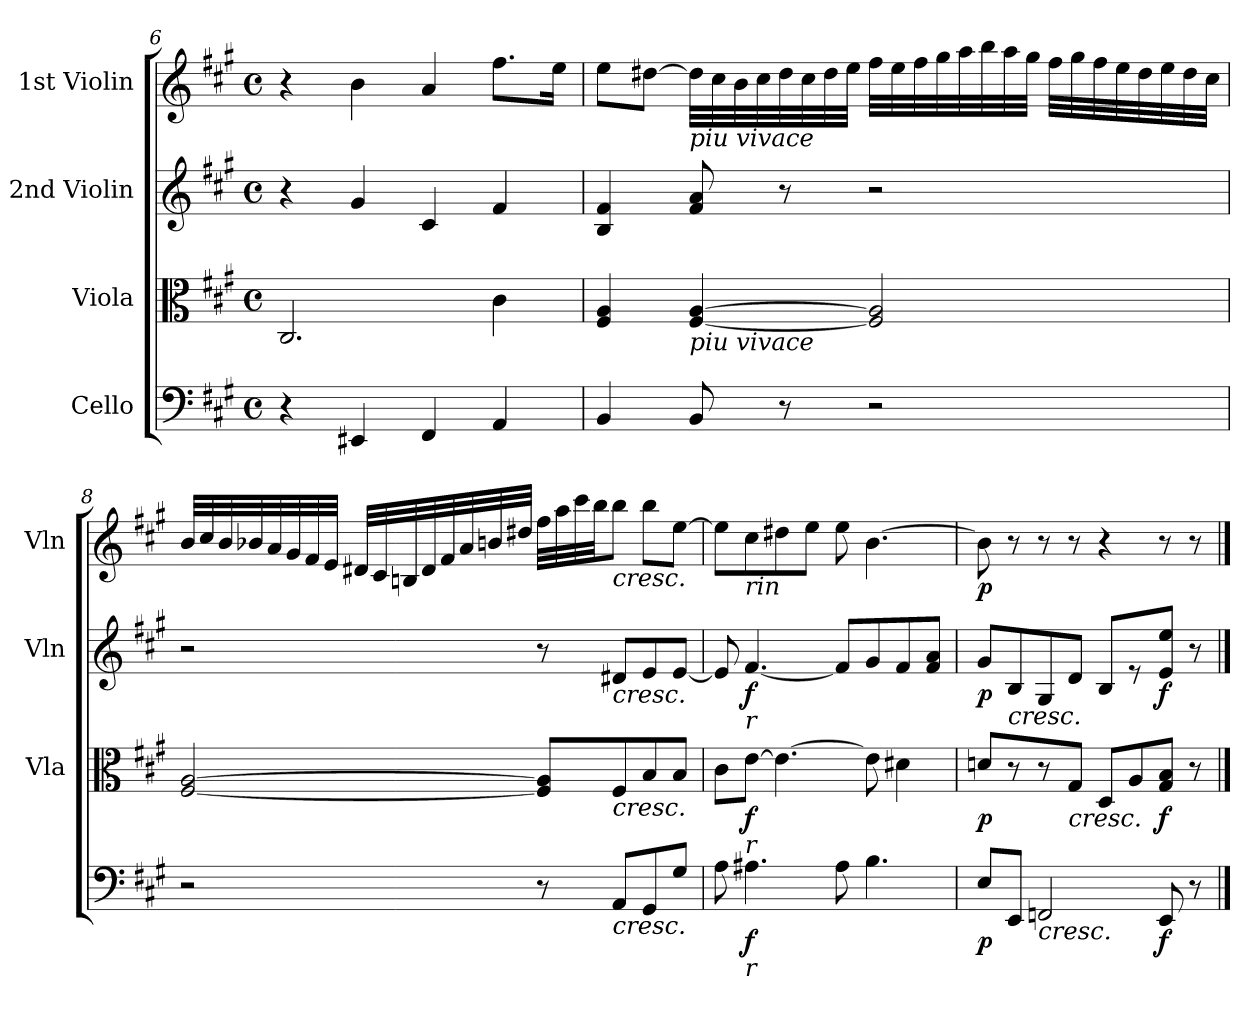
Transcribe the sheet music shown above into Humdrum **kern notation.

**kern	**dynam	**kern	**dynam	**kern	**dynam	**kern	**dynam
*part4	*part4	*part3	*part3	*part2	*part2	*part1	*part1
*staff4	*staff4	*staff3	*staff3	*staff2	*staff2	*staff1	*staff1
*I"Cello	*	*I"Viola	*	*I"2nd Violin	*	*I"1st Violin	*
*	*	*I'Vla	*	*I'Vln	*	*I'Vln	*
*clefF4	*	*clefC3	*	*clefG2	*	*clefG2	*
*k[f#c#g#]	*	*k[f#c#g#]	*	*k[f#c#g#]	*	*k[f#c#g#]	*
*f#:	*	*f#:	*	*f#:	*	*f#:	*
*M4/4	*	*M4/4	*	*M4/4	*	*M4/4	*
*met(c)	*	*met(c)	*	*met(c)	*	*met(c)	*
=6	=6	=6	=6	=6	=6	=6	=6
4r	.	2.C#/	.	4r	.	4r	.
4EE#X/	.	.	.	4g#/	.	4b\	.
4FF#/	.	.	.	4c#/	.	4a/	.
4AA/	.	4c#\	.	4f#/	.	8.ff#\L	.
.	.	.	.	.	.	16ee\Jk	.
=7	=7	=7	=7	=7	=7	=7	=7
4BB/	.	4F#/ 4A/	.	4B/ 4f#/	.	8ee\L	.
.	.	.	.	.	.	[8dd#X\J	.
!	!	!	!	!	!	!LO:TX:b:i:t=piu vivace	!
!	!	!LO:TX:b:i:t=piu vivace	!	!	!	!	!
8BB/	.	[4F#/ [4A/	.	8f#/ 8a/	.	32dd#\LLL]	.
.	.	.	.	.	.	32cc#\	.
.	.	.	.	.	.	32b\	.
.	.	.	.	.	.	32cc#\	.
8r	.	.	.	8r	.	32dd#\	.
.	.	.	.	.	.	32cc#\	.
.	.	.	.	.	.	32dd#\	.
.	.	.	.	.	.	32ee\JJJ	.
2r	.	2F#/] 2A/]	.	2r	.	32ff#\LLL	.
.	.	.	.	.	.	32ee\	.
.	.	.	.	.	.	32ff#\	.
.	.	.	.	.	.	32gg#\	.
.	.	.	.	.	.	32aa\	.
.	.	.	.	.	.	32bb\	.
.	.	.	.	.	.	32aa\	.
.	.	.	.	.	.	32gg#\JJJ	.
.	.	.	.	.	.	32ff#\LLL	.
.	.	.	.	.	.	32gg#\	.
.	.	.	.	.	.	32ff#\	.
.	.	.	.	.	.	32ee\	.
.	.	.	.	.	.	32dd#\	.
.	.	.	.	.	.	32ee\	.
.	.	.	.	.	.	32dd#\	.
.	.	.	.	.	.	32cc#\JJJ	.
=8	=8	=8	=8	=8	=8	=8	=8
2r	.	[2F#/ [2A/	.	2r	.	32b/LLL	.
.	.	.	.	.	.	32cc#/	.
.	.	.	.	.	.	32b/	.
.	.	.	.	.	.	32b-X/	.
.	.	.	.	.	.	32a/	.
.	.	.	.	.	.	32g#/	.
.	.	.	.	.	.	32f#/	.
.	.	.	.	.	.	32e/JJJ	.
.	.	.	.	.	.	32d#X/LLL	.
.	.	.	.	.	.	32c#/	.
.	.	.	.	.	.	32Bn/	.
.	.	.	.	.	.	32d#/	.
.	.	.	.	.	.	32f#/	.
.	.	.	.	.	.	32a/	.
.	.	.	.	.	.	32bn/	.
.	.	.	.	.	.	32dd#X/JJJ	.
8r	.	8F#/] 8A/]L	.	8r	.	32ff#\LLL	.
.	.	.	.	.	.	32aa\	.
.	.	.	.	.	.	32ccc#\	.
.	.	.	.	.	.	32bb\JJ	.
!	!	!	!	!	!	!LO:TX:b:i:t=cresc.	!
!	!	!	!	!LO:TX:b:i:t=cresc.	!	!	!
!	!	!LO:TX:b:i:t=cresc.	!	!	!	!	!
!LO:TX:b:i:t=cresc.	!	!	!	!	!	!	!
8AA/L	.	8F#/	.	8d#X/L	.	8bb\J	.
8GG#/	.	8B/	.	8e/	.	8bb\L	.
8G#/J	.	8B/J	.	[8e/J	.	[8ee\J	.
=9	=9	=9	=9	=9	=9	=9	=9
8A\	.	8c#\L	.	8e/]	.	8ee\L]	.
!	!	!	!	!	!	!LO:TX:b:i:t=rin	!
!	!	!	!	!LO:TX:b:i:t=r	!	!	!
!	!	!LO:TX:b:i:t=r	!	!	!	!	!
!LO:TX:b:i:t=r	!	!	!	!	!	!	!
!	!LO:DY:b	!	!LO:DY:b	!	!LO:DY:b	!	!
4.A#X\	f	[8e\J	f	[4.f#/	f	8cc#\	.
.	.	4.e\_	.	.	.	8dd#X\	.
.	.	.	.	.	.	8ee\J	.
8A#\	.	.	.	8f#/L]	.	8ee\	.
4.B\	.	8e\]	.	8g#/	.	[4.b\	.
.	.	4d#X\	.	8f#/	.	.	.
.	.	.	.	8f#/ 8a/J	.	.	.
=10	=10	=10	=10	=10	=10	=10	=10
!	!LO:DY:b	!	!LO:DY:b	!	!LO:DY:b	!	!LO:DY:b
8E/L	p	8dn/L	p	8g#/L	p	8b\]	p
!	!	!	!	!LO:TX:b:i:t=cresc.	!	!	!
8EE/J	.	8r	.	8B/	.	8r	.
!LO:TX:b:i:t=cresc.	!	!	!	!	!	!	!
2FFn/	.	8r	.	8G#/	.	8r	.
!	!	!LO:TX:b:i:t=cresc.	!	!	!	!	!
.	.	8G#/J	.	8d/J	.	8r	.
.	.	8D/L	.	8B/L	.	4r	.
.	.	8A/	.	8r	.	.	.
!	!LO:DY:b	!	!LO:DY:b	!	!LO:DY:b	!	!
8EE/	f	8G#/ 8B/J	f	8e/ 8ee/J	f	8r	.
8r	.	8r	.	8r	.	8r	.
==	==	==	==	==	==	==	==
*-	*-	*-	*-	*-	*-	*-	*-
